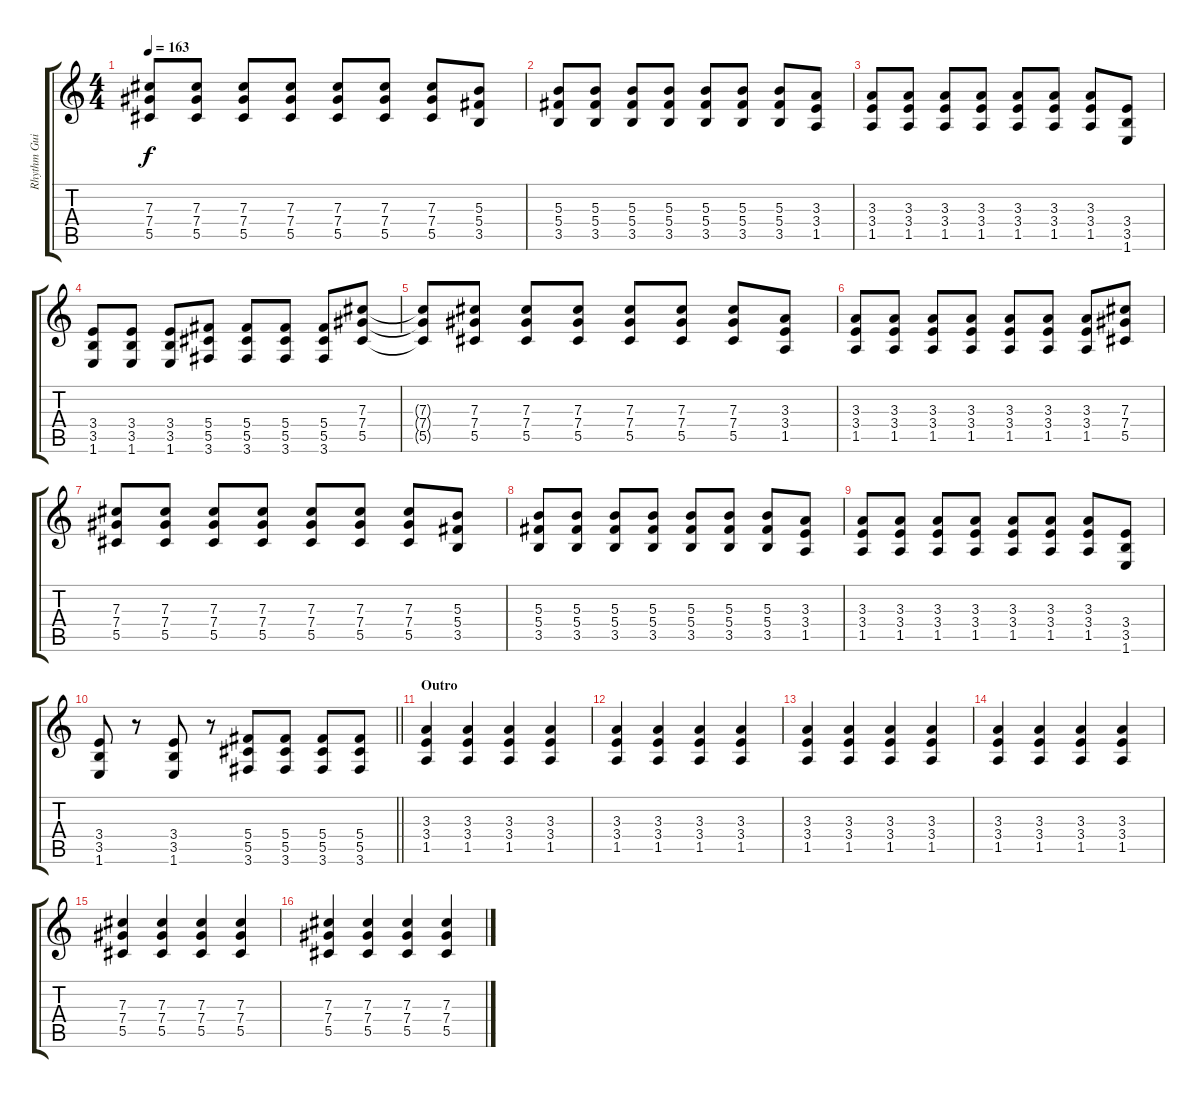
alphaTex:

\track ("Rhythm Guitar" "Rhythm Gui") {instrument distortionguitar}
\staff {score tabs}
\tuning (Eb4 Bb3 Gb3 Db3 Ab2 Eb2) {hide}
\ts (4 4)
\tempo 163
\clef g2
\ks c
(7.3 7.4 5.5).8{dy f} (7.3 7.4 5.5).8 (7.3 7.4 5.5).8 (7.3 7.4 5.5).8 (7.3 7.4 5.5).8 (7.3 7.4 5.5).8 (7.3 7.4 5.5).8 (5.3 5.4 3.5).8 |
(5.3 5.4 3.5).8 (5.3 5.4 3.5).8 (5.3 5.4 3.5).8 (5.3 5.4 3.5).8 (5.3 5.4 3.5).8 (5.3 5.4 3.5).8 (5.3 5.4 3.5).8 (3.3 3.4 1.5).8 |
(3.3 3.4 1.5).8 (3.3 3.4 1.5).8 (3.3 3.4 1.5).8 (3.3 3.4 1.5).8 (3.3 3.4 1.5).8 (3.3 3.4 1.5).8 (3.3 3.4 1.5).8 (3.4 3.5 1.6).8 |
(3.4 3.5 1.6).8 (3.4 3.5 1.6).8 (3.4 3.5 1.6).8 (5.4 5.5 3.6).8 (5.4 5.5 3.6).8 (5.4 5.5 3.6).8 (5.4 5.5 3.6).8 (7.3 7.4 5.5).8 |
(7.3{t} 7.4{t} 5.5{t}).8 (7.3 7.4 5.5).8 (7.3 7.4 5.5).8 (7.3 7.4 5.5).8 (7.3 7.4 5.5).8 (7.3 7.4 5.5).8 (7.3 7.4 5.5).8 (3.3 3.4 1.5).8 |
(3.3 3.4 1.5).8 (3.3 3.4 1.5).8 (3.3 3.4 1.5).8 (3.3 3.4 1.5).8 (3.3 3.4 1.5).8 (3.3 3.4 1.5).8 (3.3 3.4 1.5).8 (7.3 7.4 5.5).8 |
(7.3 7.4 5.5).8 (7.3 7.4 5.5).8 (7.3 7.4 5.5).8 (7.3 7.4 5.5).8 (7.3 7.4 5.5).8 (7.3 7.4 5.5).8 (7.3 7.4 5.5).8 (5.3 5.4 3.5).8 |
(5.3 5.4 3.5).8 (5.3 5.4 3.5).8 (5.3 5.4 3.5).8 (5.3 5.4 3.5).8 (5.3 5.4 3.5).8 (5.3 5.4 3.5).8 (5.3 5.4 3.5).8 (3.3 3.4 1.5).8 |
(3.3 3.4 1.5).8 (3.3 3.4 1.5).8 (3.3 3.4 1.5).8 (3.3 3.4 1.5).8 (3.3 3.4 1.5).8 (3.3 3.4 1.5).8 (3.3 3.4 1.5).8 (3.4 3.5 1.6).8 |
\barLineRight lightlight
(3.4 3.5 1.6).8 r.8 (3.4 3.5 1.6).8 r.8 (5.4 5.5 3.6).8 (5.4 5.5 3.6).8 (5.4 5.5 3.6).8 (5.4 5.5 3.6).8 |
\section ("" "Outro")
(3.3 3.4 1.5).4 (3.3 3.4 1.5).4 (3.3 3.4 1.5).4 (3.3 3.4 1.5).4 |
(3.3 3.4 1.5).4 (3.3 3.4 1.5).4 (3.3 3.4 1.5).4 (3.3 3.4 1.5).4 |
(3.3 3.4 1.5).4 (3.3 3.4 1.5).4 (3.3 3.4 1.5).4 (3.3 3.4 1.5).4 |
(3.3 3.4 1.5).4 (3.3 3.4 1.5).4 (3.3 3.4 1.5).4 (3.3 3.4 1.5).4 |
(7.3 7.4 5.5).4 (7.3 7.4 5.5).4 (7.3 7.4 5.5).4 (7.3 7.4 5.5).4 |
(7.3 7.4 5.5).4 (7.3 7.4 5.5).4 (7.3 7.4 5.5).4 (7.3 7.4 5.5).4
